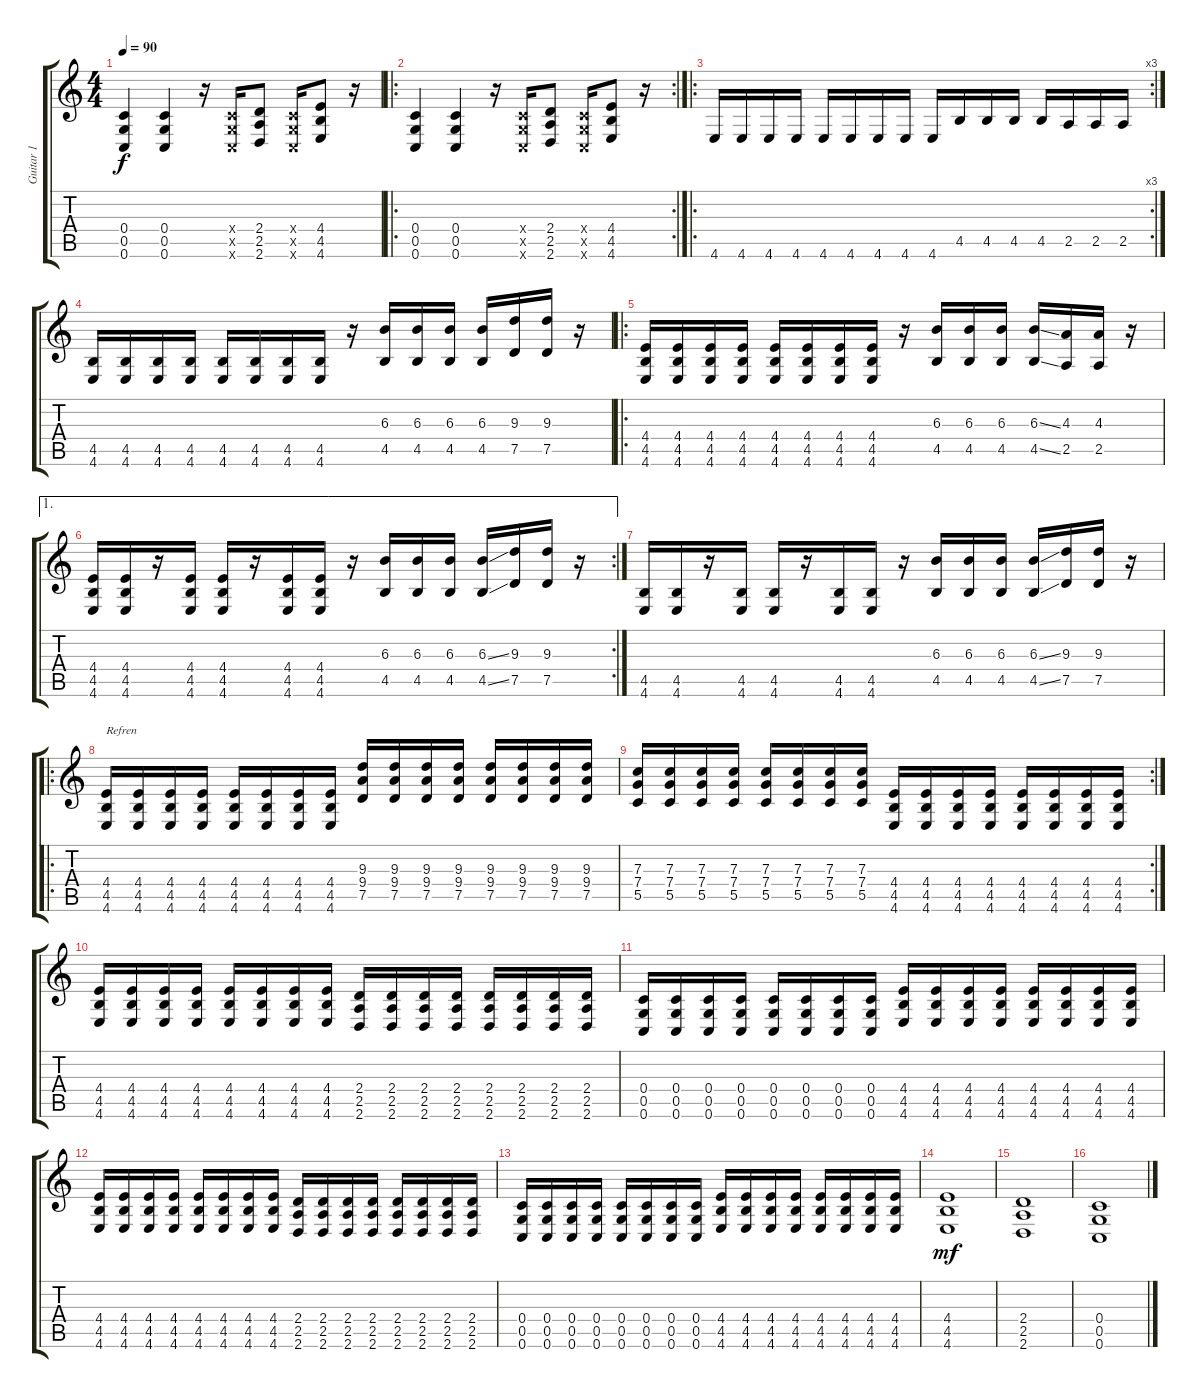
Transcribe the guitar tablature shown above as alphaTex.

\track ("Guitar 1" "Guitar 1") {instrument distortionguitar}
\staff {score tabs}
\tuning (D4 A3 F3 C3 G2 C2) {hide}
\ts (4 4)
\tempo 90
\clef g2
\ks c
(0.4 0.5 0.6).4{dy f} (0.4 0.5 0.6).4 r.16 (0.4{x} 0.5{x} 0.6{x}).16 (2.4 2.5 2.6).8 (0.4{x} 0.5{x} 0.6{x}).16 (4.4 4.5 4.6).8 r.16 |
\ro
\rc 2
(0.4 0.5 0.6).4 (0.4 0.5 0.6).4 r.16 (0.4{x} 0.5{x} 0.6{x}).16 (2.4 2.5 2.6).8 (0.4{x} 0.5{x} 0.6{x}).16 (4.4 4.5 4.6).8 r.16 |
\ro
\rc 3
4.6.16 4.6.16 4.6.16 4.6.16 4.6.16 4.6.16 4.6.16 4.6.16 4.6.16 4.5.16 4.5.16 4.5.16 4.5.16 2.5.16 2.5.16 2.5.16 |
(4.5 4.6).16 (4.5 4.6).16 (4.5 4.6).16 (4.5 4.6).16 (4.5 4.6).16 (4.5 4.6).16 (4.5 4.6).16 (4.5 4.6).16 r.16 (6.3 4.5).16 (6.3 4.5).16 (6.3 4.5).16 (6.3 4.5).16 (9.3 7.5).16 (9.3 7.5).16 r.16 |
\ro
(4.4 4.5 4.6).16 (4.4 4.5 4.6).16 (4.4 4.5 4.6).16 (4.4 4.5 4.6).16 (4.4 4.5 4.6).16 (4.4 4.5 4.6).16 (4.4 4.5 4.6).16 (4.4 4.5 4.6).16 r.16 (6.3 4.5).16 (6.3 4.5).16 (6.3 4.5).16 (6.3{ss} 4.5{ss}).16 (4.3 2.5).16 (4.3 2.5).16 r.16 |
\ae 1
\rc 2
(4.4 4.5 4.6).16 (4.4 4.5 4.6).16 r.16 (4.4 4.5 4.6).16 (4.4 4.5 4.6).16 r.16 (4.4 4.5 4.6).16 (4.4 4.5 4.6).16 r.16 (6.3 4.5).16 (6.3 4.5).16 (6.3 4.5).16 (6.3{ss} 4.5{ss}).16 (9.3 7.5).16 (9.3 7.5).16 r.16 |
(4.5 4.6).16 (4.5 4.6).16 r.16 (4.5 4.6).16 (4.5 4.6).16 r.16 (4.5 4.6).16 (4.5 4.6).16 r.16 (6.3 4.5).16 (6.3 4.5).16 (6.3 4.5).16 (6.3{ss} 4.5{ss}).16 (9.3 7.5).16 (9.3 7.5).16 r.16 |
\ro
(4.4 4.5 4.6).16{txt "Refren"} (4.4 4.5 4.6).16 (4.4 4.5 4.6).16 (4.4 4.5 4.6).16 (4.4 4.5 4.6).16 (4.4 4.5 4.6).16 (4.4 4.5 4.6).16 (4.4 4.5 4.6).16 (9.3 9.4 7.5).16 (9.3 9.4 7.5).16 (9.3 9.4 7.5).16 (9.3 9.4 7.5).16 (9.3 9.4 7.5).16 (9.3 9.4 7.5).16 (9.3 9.4 7.5).16 (9.3 9.4 7.5).16 |
\rc 2
(7.3 7.4 5.5).16 (7.3 7.4 5.5).16 (7.3 7.4 5.5).16 (7.3 7.4 5.5).16 (7.3 7.4 5.5).16 (7.3 7.4 5.5).16 (7.3 7.4 5.5).16 (7.3 7.4 5.5).16 (4.4 4.5 4.6).16 (4.4 4.5 4.6).16 (4.4 4.5 4.6).16 (4.4 4.5 4.6).16 (4.4 4.5 4.6).16 (4.4 4.5 4.6).16 (4.4 4.5 4.6).16 (4.4 4.5 4.6).16 |
(4.4 4.5 4.6).16 (4.4 4.5 4.6).16 (4.4 4.5 4.6).16 (4.4 4.5 4.6).16 (4.4 4.5 4.6).16 (4.4 4.5 4.6).16 (4.4 4.5 4.6).16 (4.4 4.5 4.6).16 (2.4 2.5 2.6).16 (2.4 2.5 2.6).16 (2.4 2.5 2.6).16 (2.4 2.5 2.6).16 (2.4 2.5 2.6).16 (2.4 2.5 2.6).16 (2.4 2.5 2.6).16 (2.4 2.5 2.6).16 |
(0.4 0.5 0.6).16 (0.4 0.5 0.6).16 (0.4 0.5 0.6).16 (0.4 0.5 0.6).16 (0.4 0.5 0.6).16 (0.4 0.5 0.6).16 (0.4 0.5 0.6).16 (0.4 0.5 0.6).16 (4.4 4.5 4.6).16 (4.4 4.5 4.6).16 (4.4 4.5 4.6).16 (4.4 4.5 4.6).16 (4.4 4.5 4.6).16 (4.4 4.5 4.6).16 (4.4 4.5 4.6).16 (4.4 4.5 4.6).16 |
(4.4 4.5 4.6).16 (4.4 4.5 4.6).16 (4.4 4.5 4.6).16 (4.4 4.5 4.6).16 (4.4 4.5 4.6).16 (4.4 4.5 4.6).16 (4.4 4.5 4.6).16 (4.4 4.5 4.6).16 (2.4 2.5 2.6).16 (2.4 2.5 2.6).16 (2.4 2.5 2.6).16 (2.4 2.5 2.6).16 (2.4 2.5 2.6).16 (2.4 2.5 2.6).16 (2.4 2.5 2.6).16 (2.4 2.5 2.6).16 |
(0.4 0.5 0.6).16 (0.4 0.5 0.6).16 (0.4 0.5 0.6).16 (0.4 0.5 0.6).16 (0.4 0.5 0.6).16 (0.4 0.5 0.6).16 (0.4 0.5 0.6).16 (0.4 0.5 0.6).16 (4.4 4.5 4.6).16 (4.4 4.5 4.6).16 (4.4 4.5 4.6).16 (4.4 4.5 4.6).16 (4.4 4.5 4.6).16 (4.4 4.5 4.6).16 (4.4 4.5 4.6).16 (4.4 4.5 4.6).16 |
(4.4 4.5 4.6).1{dy mf} |
(2.4 2.5 2.6).1 |
(0.4 0.5 0.6).1
